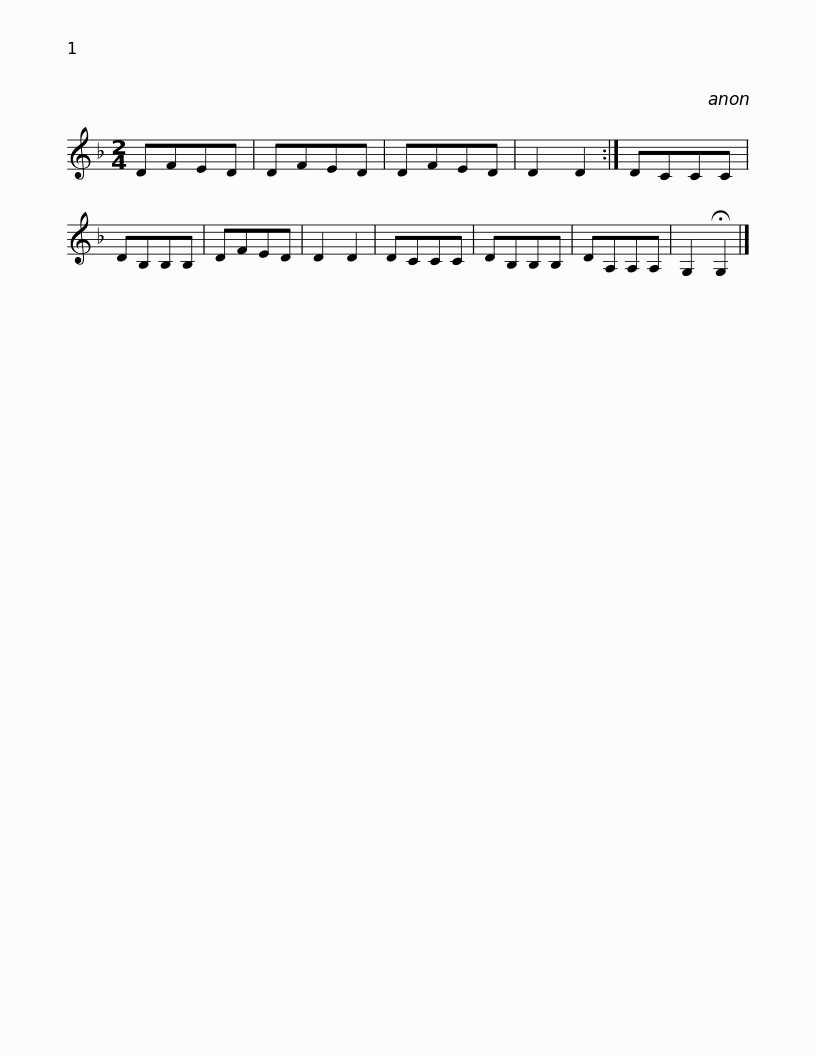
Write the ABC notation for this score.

X:1
L:1/8
M:2/4
I:linebreak $
K:Dmin
V:1 treble
V:1
 DFED | DFED | DFED | D2 D2 :| DCCC | %5
 DB,B,B, | DFED | D2 D2 | DCCC | DB,B,B, |$ %10
 DA,A,A, | G,2 !fermata!G,2 |] %12
